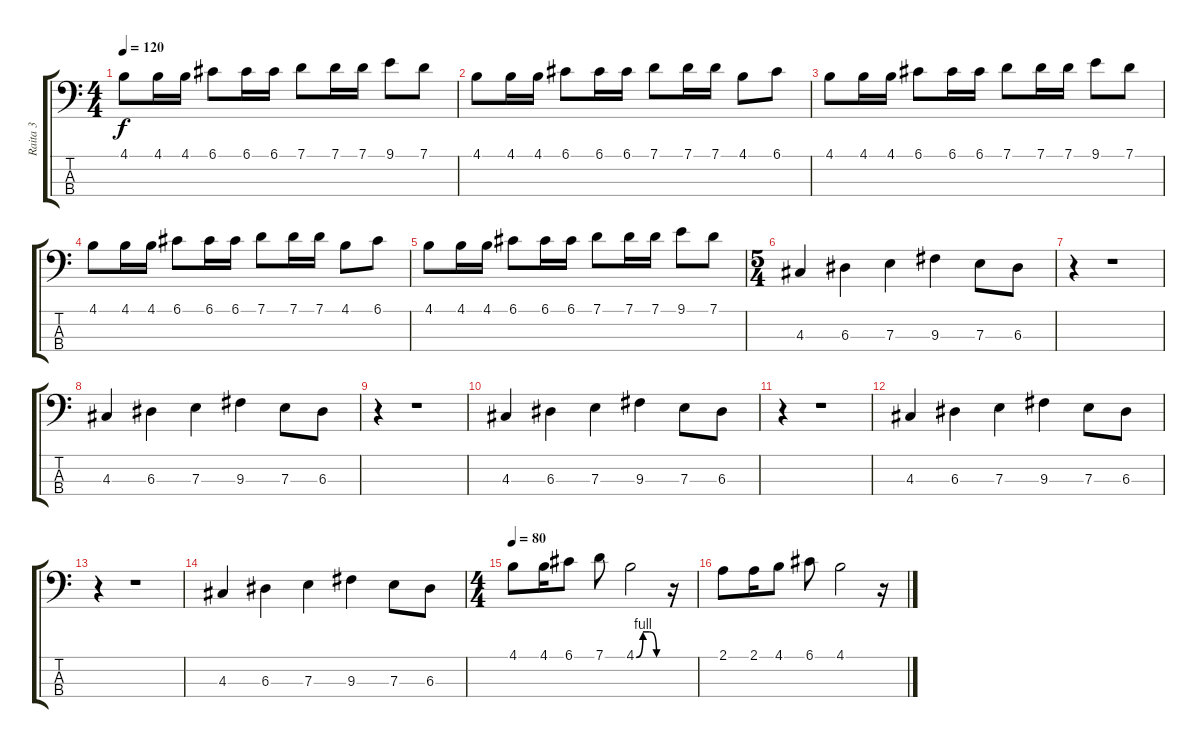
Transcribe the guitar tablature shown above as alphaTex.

\track ("Raita 3" "Raita 3") {instrument electricbassfinger}
\staff {score tabs}
\tuning (G2 D2 A1 E1) {hide}
\ts (4 4)
\tempo 120
\clef f4
\ks c
4.1.8{dy f} 4.1.16 4.1.16 6.1.8 6.1.16 6.1.16 7.1.8 7.1.16 7.1.16 9.1.8 7.1.8 |
4.1.8 4.1.16 4.1.16 6.1.8 6.1.16 6.1.16 7.1.8 7.1.16 7.1.16 4.1.8 6.1.8 |
4.1.8 4.1.16 4.1.16 6.1.8 6.1.16 6.1.16 7.1.8 7.1.16 7.1.16 9.1.8 7.1.8 |
4.1.8 4.1.16 4.1.16 6.1.8 6.1.16 6.1.16 7.1.8 7.1.16 7.1.16 4.1.8 6.1.8 |
4.1.8 4.1.16 4.1.16 6.1.8 6.1.16 6.1.16 7.1.8 7.1.16 7.1.16 9.1.8 7.1.8 |
\ts (5 4)
4.3.4 6.3.4 7.3.4 9.3.4 7.3.8 6.3.8 |
r.4 r.1 |
4.3.4 6.3.4 7.3.4 9.3.4 7.3.8 6.3.8 |
r.4 r.1 |
4.3.4 6.3.4 7.3.4 9.3.4 7.3.8 6.3.8 |
r.4 r.1 |
4.3.4 6.3.4 7.3.4 9.3.4 7.3.8 6.3.8 |
r.4 r.1 |
4.3.4 6.3.4 7.3.4 9.3.4 7.3.8 6.3.8 |
\ts (4 4)
\tempo 80
4.1.8 4.1.16 6.1.8 7.1.8 4.1{be (custom 0 0 15 4 30 4 45 0 60 0)}.2 r.16 |
2.1.8 2.1.16 4.1.8 6.1.8 4.1.2 r.16
